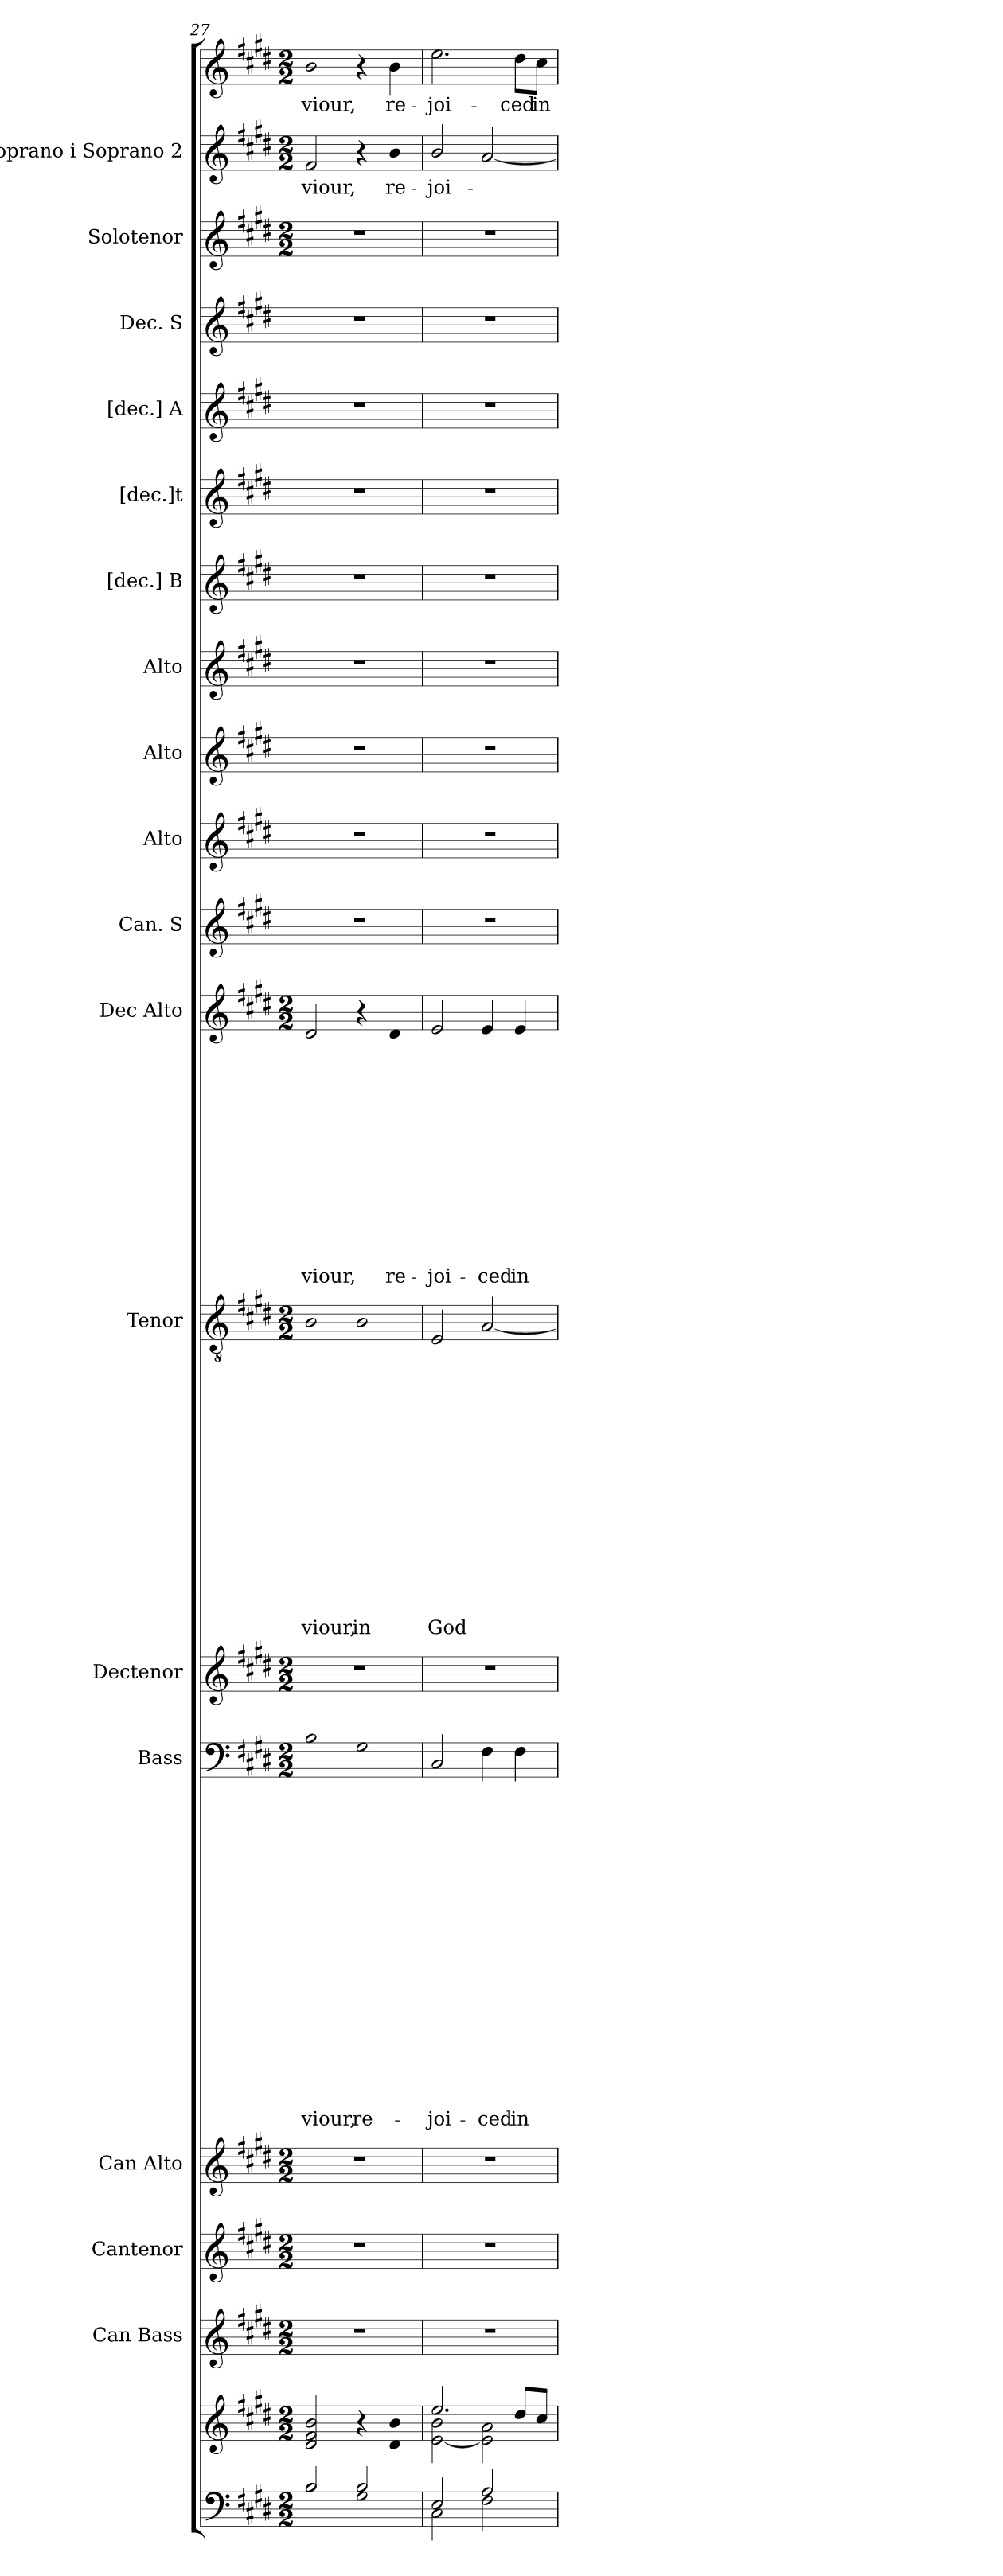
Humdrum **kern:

**kern	**kern	**kern	**kern	**kern	**kern	**text	**text	**text	**text	**text	**text	**text	**text	**text	**text	**text	**text	**text	**text	**text	**text	**text	**text	**kern	**kern	**text	**text	**text	**text	**text	**text	**text	**text	**text	**text	**text	**text	**text	**text	**text	**kern	**text	**text	**text	**text	**text	**text	**text	**text	**text	**text	**text	**text	**text	**kern	**kern	**kern	**kern	**kern	**kern	**kern	**kern	**kern	**kern	**text	**kern	**text
*part19	*part18	*part17	*part16	*part15	*part14	*part14	*part14	*part14	*part14	*part14	*part14	*part14	*part14	*part14	*part14	*part14	*part14	*part14	*part14	*part14	*part14	*part14	*part14	*part13	*part12	*part12	*part12	*part12	*part12	*part12	*part12	*part12	*part12	*part12	*part12	*part12	*part12	*part12	*part12	*part12	*part11	*part11	*part11	*part11	*part11	*part11	*part11	*part11	*part11	*part11	*part11	*part11	*part11	*part11	*part10	*part9	*part8	*part7	*part6	*part5	*part4	*part3	*part2	*part1	*part1	*part1	*part1
*staff20	*staff19	*staff18	*staff17	*staff16	*staff15	*staff15	*staff15	*staff15	*staff15	*staff15	*staff15	*staff15	*staff15	*staff15	*staff15	*staff15	*staff15	*staff15	*staff15	*staff15	*staff15	*staff15	*staff15	*staff14	*staff13	*staff13	*staff13	*staff13	*staff13	*staff13	*staff13	*staff13	*staff13	*staff13	*staff13	*staff13	*staff13	*staff13	*staff13	*staff13	*staff12	*staff12	*staff12	*staff12	*staff12	*staff12	*staff12	*staff12	*staff12	*staff12	*staff12	*staff12	*staff12	*staff12	*staff11	*staff10	*staff9	*staff8	*staff7	*staff6	*staff5	*staff4	*staff3	*staff2	*staff2	*staff1	*staff1
*	*	*I"Can Bass	*I"Cantenor	*I"Can Alto	*I"Bass	*	*	*	*	*	*	*	*	*	*	*	*	*	*	*	*	*	*	*I"Dectenor	*I"Tenor	*	*	*	*	*	*	*	*	*	*	*	*	*	*	*	*I"Dec Alto	*	*	*	*	*	*	*	*	*	*	*	*	*	*I"Can. S	*I"Alto	*I"Alto	*I"Alto	*I"[dec.] B	*I"[dec.]t	*I"[dec.] A	*I"Dec. S	*I"Solotenor	*I"Soprano i Soprano 2	*	*	*
*	*	*	*	*I'Can Alto	*I'Bass	*	*	*	*	*	*	*	*	*	*	*	*	*	*	*	*	*	*	*I'Dectenor	*	*	*	*	*	*	*	*	*	*	*	*	*	*	*	*	*I'Dec Alto	*	*	*	*	*	*	*	*	*	*	*	*	*	*	*	*	*	*	*	*	*	*	*I'Si	*	*	*
*clefF4	*clefG2	*clefG2	*clefG2	*clefG2	*clefF4	*	*	*	*	*	*	*	*	*	*	*	*	*	*	*	*	*	*	*clefG2	*clefGv2	*	*	*	*	*	*	*	*	*	*	*	*	*	*	*	*clefG2	*	*	*	*	*	*	*	*	*	*	*	*	*	*clefG2	*clefG2	*clefG2	*clefG2	*clefG2	*clefG2	*clefG2	*clefG2	*clefG2	*clefG2	*	*clefG2	*
*k[f#c#g#d#]	*k[f#c#g#d#]	*k[f#c#g#d#]	*k[f#c#g#d#]	*k[f#c#g#d#]	*k[f#c#g#d#]	*	*	*	*	*	*	*	*	*	*	*	*	*	*	*	*	*	*	*k[f#c#g#d#]	*k[f#c#g#d#]	*	*	*	*	*	*	*	*	*	*	*	*	*	*	*	*k[f#c#g#d#]	*	*	*	*	*	*	*	*	*	*	*	*	*	*k[f#c#g#d#]	*k[f#c#g#d#]	*k[f#c#g#d#]	*k[f#c#g#d#]	*k[f#c#g#d#]	*k[f#c#g#d#]	*k[f#c#g#d#]	*k[f#c#g#d#]	*k[f#c#g#d#]	*k[f#c#g#d#]	*	*k[f#c#g#d#]	*
*E:	*E:	*E:	*E:	*E:	*E:	*	*	*	*	*	*	*	*	*	*	*	*	*	*	*	*	*	*	*E:	*E:	*	*	*	*	*	*	*	*	*	*	*	*	*	*	*	*E:	*	*	*	*	*	*	*	*	*	*	*	*	*	*E:	*E:	*E:	*E:	*E:	*E:	*E:	*E:	*E:	*E:	*	*E:	*
*M2/2	*M2/2	*M2/2	*M2/2	*M2/2	*M2/2	*	*	*	*	*	*	*	*	*	*	*	*	*	*	*	*	*	*	*M2/2	*M2/2	*	*	*	*	*	*	*	*	*	*	*	*	*	*	*	*M2/2	*	*	*	*	*	*	*	*	*	*	*	*	*	*	*	*	*	*	*	*	*	*M2/2	*M2/2	*	*M2/2	*
=27	=27	=27	=27	=27	=27	=27	=27	=27	=27	=27	=27	=27	=27	=27	=27	=27	=27	=27	=27	=27	=27	=27	=27	=27	=27	=27	=27	=27	=27	=27	=27	=27	=27	=27	=27	=27	=27	=27	=27	=27	=27	=27	=27	=27	=27	=27	=27	=27	=27	=27	=27	=27	=27	=27	=27	=27	=27	=27	=27	=27	=27	=27	=27	=27	=27	=27	=27
*^	*	*	*	*	*	*	*	*	*	*	*	*	*	*	*	*	*	*	*	*	*	*	*	*	*	*	*	*	*	*	*	*	*	*	*	*	*	*	*	*	*	*	*	*	*	*	*	*	*	*	*	*	*	*	*	*	*	*	*	*	*	*	*	*	*	*	*
!	!	!	!	!	!	!	!	!	!	!	!	!	!	!	!	!	!	!	!	!	!	!	!	!LO:LY:b	!	!	!	!	!	!	!	!	!	!	!	!	!	!	!	!	!LO:LY:b	!	!	!	!	!	!	!	!	!	!	!	!	!	!LO:LY:b	!	!	!	!	!	!	!	!	!	!	!LO:LY:b	!	!LO:LY:b
2B/	2B\	2d#/ 2f#/ 2b/	1r	1r	1r	2B\	.	.	.	.	.	.	.	.	.	.	.	.	.	.	.	.	.	-viour,	1r	2B\	.	.	.	.	.	.	.	.	.	.	.	.	.	.	-viour,	2d#/	.	.	.	.	.	.	.	.	.	.	.	.	-viour,	1r	1r	1r	1r	1r	1r	1r	1r	1r	2f#/	-viour,	2b\	-viour,
!	!	!	!	!	!	!	!	!	!	!	!	!	!	!	!	!	!	!	!	!	!	!	!	!LO:LY:b	!	!	!	!	!	!	!	!	!	!	!	!	!	!	!	!	!LO:LY:b	!	!	!	!	!	!	!	!	!	!	!	!	!	!	!	!	!	!	!	!	!	!	!	!	!	!	!
2B/	2G#\	4r	.	.	.	2G#\	.	.	.	.	.	.	.	.	.	.	.	.	.	.	.	.	.	re-	.	2B\	.	.	.	.	.	.	.	.	.	.	.	.	.	.	in	4r	.	.	.	.	.	.	.	.	.	.	.	.	.	.	.	.	.	.	.	.	.	.	4r	.	4r	.
!	!	!	!	!	!	!	!	!	!	!	!	!	!	!	!	!	!	!	!	!	!	!	!	!	!	!	!	!	!	!	!	!	!	!	!	!	!	!	!	!	!	!	!	!	!	!	!	!	!	!	!	!	!	!	!LO:LY:b	!	!	!	!	!	!	!	!	!	!	!LO:LY:b	!	!LO:LY:b
.	.	4d#/ 4b/	.	.	.	.	.	.	.	.	.	.	.	.	.	.	.	.	.	.	.	.	.	.	.	.	.	.	.	.	.	.	.	.	.	.	.	.	.	.	.	4d#/	.	.	.	.	.	.	.	.	.	.	.	.	re-	.	.	.	.	.	.	.	.	.	4b/	re-	4b\	re-
!!LO:PB:g=z
=28	=28	=28	=28	=28	=28	=28	=28	=28	=28	=28	=28	=28	=28	=28	=28	=28	=28	=28	=28	=28	=28	=28	=28	=28	=28	=28	=28	=28	=28	=28	=28	=28	=28	=28	=28	=28	=28	=28	=28	=28	=28	=28	=28	=28	=28	=28	=28	=28	=28	=28	=28	=28	=28	=28	=28	=28	=28	=28	=28	=28	=28	=28	=28	=28	=28	=28	=28	=28
*	*	*^	*	*	*	*	*	*	*	*	*	*	*	*	*	*	*	*	*	*	*	*	*	*	*	*	*	*	*	*	*	*	*	*	*	*	*	*	*	*	*	*	*	*	*	*	*	*	*	*	*	*	*	*	*	*	*	*	*	*	*	*	*	*	*	*	*	*
!	!	!	!	!	!	!	!	!	!	!	!	!	!	!	!	!	!	!	!	!	!	!	!	!	!LO:LY:b	!	!	!	!	!	!	!	!	!	!	!	!	!	!	!	!	!LO:LY:b	!	!	!	!	!	!	!	!	!	!	!	!	!	!LO:LY:b	!	!	!	!	!	!	!	!	!	!	!LO:LY:b	!	!LO:LY:b
2E/	2C#\	2.ee/	[<2e\ 2b\	1r	1r	1r	2C#/	.	.	.	.	.	.	.	.	.	.	.	.	.	.	.	.	.	-joi-	1r	2E/	.	.	.	.	.	.	.	.	.	.	.	.	.	.	God	2e/	.	.	.	.	.	.	.	.	.	.	.	.	-joi-	1r	1r	1r	1r	1r	1r	1r	1r	1r	2b/	joi-	2.ee\	-joi-
!	!	!	!	!	!	!	!	!	!	!	!	!	!	!	!	!	!	!	!	!	!	!	!	!	!LO:LY:b	!	!	!	!	!	!	!	!	!	!	!	!	!	!	!	!	!	!	!	!	!	!	!	!	!	!	!	!	!	!	!LO:LY:b	!	!	!	!	!	!	!	!	!	!	!	!	!
2A/	2F#\	.	2e\] 2a\	.	.	.	4F#\	.	.	.	.	.	.	.	.	.	.	.	.	.	.	.	.	.	-ced	.	[<2A/	.	.	.	.	.	.	.	.	.	.	.	.	.	.	.	4e/	.	.	.	.	.	.	.	.	.	.	.	.	-ced	.	.	.	.	.	.	.	.	.	[<2a/	.	.	.
!	!	!	!	!	!	!	!	!	!	!	!	!	!	!	!	!	!	!	!	!	!	!	!	!	!LO:LY:b	!	!	!	!	!	!	!	!	!	!	!	!	!	!	!	!	!	!	!	!	!	!	!	!	!	!	!	!	!	!	!LO:LY:b	!	!	!	!	!	!	!	!	!	!	!	!	!LO:LY:b
.	.	8dd#/L	.	.	.	.	4F#\	.	.	.	.	.	.	.	.	.	.	.	.	.	.	.	.	.	in	.	.	.	.	.	.	.	.	.	.	.	.	.	.	.	.	.	4e/	.	.	.	.	.	.	.	.	.	.	.	.	in	.	.	.	.	.	.	.	.	.	.	.	8dd#\L	-ced
!	!	!	!	!	!	!	!	!	!	!	!	!	!	!	!	!	!	!	!	!	!	!	!	!	!	!	!	!	!	!	!	!	!	!	!	!	!	!	!	!	!	!	!	!	!	!	!	!	!	!	!	!	!	!	!	!	!	!	!	!	!	!	!	!	!	!	!	!	!LO:LY:b
.	.	8cc#/J	.	.	.	.	.	.	.	.	.	.	.	.	.	.	.	.	.	.	.	.	.	.	.	.	.	.	.	.	.	.	.	.	.	.	.	.	.	.	.	.	.	.	.	.	.	.	.	.	.	.	.	.	.	.	.	.	.	.	.	.	.	.	.	.	.	8cc#\J	in
*v	*v	*	*	*	*	*	*	*	*	*	*	*	*	*	*	*	*	*	*	*	*	*	*	*	*	*	*	*	*	*	*	*	*	*	*	*	*	*	*	*	*	*	*	*	*	*	*	*	*	*	*	*	*	*	*	*	*	*	*	*	*	*	*	*	*	*	*	*	*
*	*v	*v	*	*	*	*	*	*	*	*	*	*	*	*	*	*	*	*	*	*	*	*	*	*	*	*	*	*	*	*	*	*	*	*	*	*	*	*	*	*	*	*	*	*	*	*	*	*	*	*	*	*	*	*	*	*	*	*	*	*	*	*	*	*	*	*	*	*
=	=	=	=	=	=	=	=	=	=	=	=	=	=	=	=	=	=	=	=	=	=	=	=	=	=	=	=	=	=	=	=	=	=	=	=	=	=	=	=	=	=	=	=	=	=	=	=	=	=	=	=	=	=	=	=	=	=	=	=	=	=	=	=	=	=	=	=
*-	*-	*-	*-	*-	*-	*-	*-	*-	*-	*-	*-	*-	*-	*-	*-	*-	*-	*-	*-	*-	*-	*-	*-	*-	*-	*-	*-	*-	*-	*-	*-	*-	*-	*-	*-	*-	*-	*-	*-	*-	*-	*-	*-	*-	*-	*-	*-	*-	*-	*-	*-	*-	*-	*-	*-	*-	*-	*-	*-	*-	*-	*-	*-	*-	*-	*-	*-
